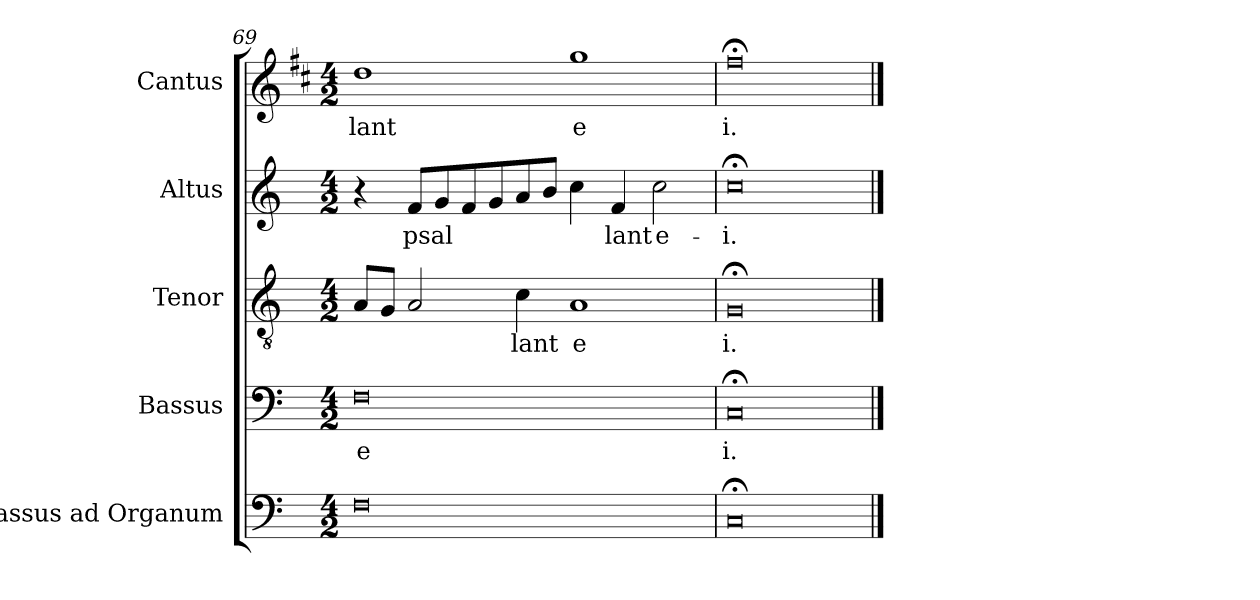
**kern	**kern	**text	**kern	**text	**kern	**text	**kern	**text
*part5	*part4	*part4	*part3	*part3	*part2	*part2	*part1	*part1
*staff5	*staff4	*staff4	*staff3	*staff3	*staff2	*staff2	*staff1	*staff1
*I"Bassus ad Organum	*I"Bassus	*	*I"Tenor	*	*I"Altus	*	*I"Cantus	*
*I'Bsn	*	*	*	*	*	*	*	*
*clefF4	*clefF4	*	*clefGv2	*	*clefG2	*	*clefG2	*
*	*	*	*	*	*	*	*ITrd1c2	*
*k[]	*k[]	*	*k[]	*	*k[]	*	*k[]	*
*C:	*C:	*	*C:	*	*C:	*	*C:	*
*M4/2	*M4/2	*	*M4/2	*	*M4/2	*	*M4/2	*
=69	=69	=69	=69	=69	=69	=69	=69	=69
!	!	!LO:LY:b	!	!	!	!	!	!LO:LY:b
0F	0F	e	8A	.	4r	.	1cc	lant
.	.	.	8GJ	.	.	.	.	.
!	!	!	!	!	!	!LO:LY:b	!	!
.	.	.	2A	.	8fL	psal	.	.
.	.	.	.	.	8g	.	.	.
.	.	.	.	.	8f	.	.	.
.	.	.	.	.	8g	.	.	.
!	!	!	!	!LO:LY:b	!	!	!	!
.	.	.	4c	lant	8a	.	.	.
.	.	.	.	.	8bJ	.	.	.
!	!	!	!	!LO:LY:b	!	!	!	!LO:LY:b
.	.	.	1A	e	4cc	.	1ff	e
!	!	!	!	!	!	!LO:LY:b	!	!
.	.	.	.	.	4f	lant	.	.
!	!	!	!	!	!	!LO:LY:b	!	!
.	.	.	.	.	2cc	e-	.	.
=70	=70	=70	=70	=70	=70	=70	=70	=70
!	!	!LO:LY:b	!	!LO:LY:b	!	!LO:LY:b	!	!LO:LY:b
0C;<	0C;<	i.	0G;<	i.	0cc;<	-i.	0ee;<	i.
==	==	==	==	==	==	==	==	==
*-	*-	*-	*-	*-	*-	*-	*-	*-
